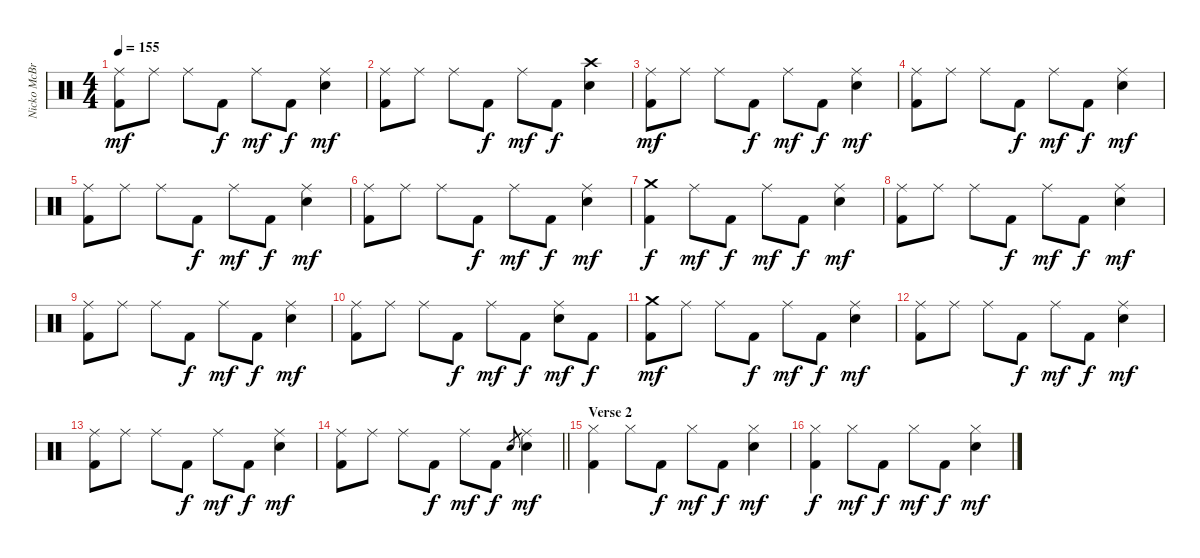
\track ("Nicko McBrain" "Nicko McBr") {instrument percussion}
\staff {score}
\articulation defaults
\ts (4 4)
\tempo 155
\clef neutral
\ks c
("Ride (middle)" "Kick (hit) 2").8{dy mf} "Ride (middle)".8 "Ride (middle)".8 "Kick (hit) 2".8{dy f} "Ride (middle)".8{dy mf} "Kick (hit) 2".8{dy f} ("Ride (middle)" "Electric Snare (hit)").4{dy mf} |
("Ride (middle)" "Kick (hit) 2").8 "Ride (middle)".8 "Ride (middle)".8 "Kick (hit) 2".8{dy f} "Ride (middle)".8{dy mf} "Kick (hit) 2".8{dy f} ("Crash high (hit)" "Electric Snare (hit)").4 |
("Ride (middle)" "Kick (hit) 2").8{dy mf} "Ride (middle)".8 "Ride (middle)".8 "Kick (hit) 2".8{dy f} "Ride (middle)".8{dy mf} "Kick (hit) 2".8{dy f} ("Ride (middle)" "Electric Snare (hit)").4{dy mf} |
("Ride (middle)" "Kick (hit) 2").8 "Ride (middle)".8 "Ride (middle)".8 "Kick (hit) 2".8{dy f} "Ride (middle)".8{dy mf} "Kick (hit) 2".8{dy f} ("Ride (middle)" "Electric Snare (hit)").4{dy mf} |
("Ride (middle)" "Kick (hit) 2").8 "Ride (middle)".8 "Ride (middle)".8 "Kick (hit) 2".8{dy f} "Ride (middle)".8{dy mf} "Kick (hit) 2".8{dy f} ("Ride (middle)" "Electric Snare (hit)").4{dy mf} |
("Ride (middle)" "Kick (hit) 2").8 "Ride (middle)".8 "Ride (middle)".8 "Kick (hit) 2".8{dy f} "Ride (middle)".8{dy mf} "Kick (hit) 2".8{dy f} ("Ride (middle)" "Electric Snare (hit)").4{dy mf} |
("Crash medium (hit)" "Kick (hit) 2").4{dy f} "Ride (middle)".8{dy mf} "Kick (hit) 2".8{dy f} "Ride (middle)".8{dy mf} "Kick (hit) 2".8{dy f} ("Ride (middle)" "Electric Snare (hit)").4{dy mf} |
("Ride (middle)" "Kick (hit) 2").8 "Ride (middle)".8 "Ride (middle)".8 "Kick (hit) 2".8{dy f} "Ride (middle)".8{dy mf} "Kick (hit) 2".8{dy f} ("Ride (middle)" "Electric Snare (hit)").4{dy mf} |
("Ride (middle)" "Kick (hit) 2").8 "Ride (middle)".8 "Ride (middle)".8 "Kick (hit) 2".8{dy f} "Ride (middle)".8{dy mf} "Kick (hit) 2".8{dy f} ("Ride (middle)" "Electric Snare (hit)").4{dy mf} |
("Ride (middle)" "Kick (hit) 2").8 "Ride (middle)".8 "Ride (middle)".8 "Kick (hit) 2".8{dy f} "Ride (middle)".8{dy mf} "Kick (hit) 2".8{dy f} ("Ride (middle)" "Electric Snare (hit)").8{dy mf} "Kick (hit) 2".8{dy f} |
("Crash medium (hit)" "Kick (hit) 2").8{dy mf} "Ride (middle)".8 "Ride (middle)".8 "Kick (hit) 2".8{dy f} "Ride (middle)".8{dy mf} "Kick (hit) 2".8{dy f} ("Ride (middle)" "Electric Snare (hit)").4{dy mf} |
("Ride (middle)" "Kick (hit) 2").8 "Ride (middle)".8 "Ride (middle)".8 "Kick (hit) 2".8{dy f} "Ride (middle)".8{dy mf} "Kick (hit) 2".8{dy f} ("Ride (middle)" "Electric Snare (hit)").4{dy mf} |
("Ride (middle)" "Kick (hit) 2").8 "Ride (middle)".8 "Ride (middle)".8 "Kick (hit) 2".8{dy f} "Ride (middle)".8{dy mf} "Kick (hit) 2".8{dy f} ("Ride (middle)" "Electric Snare (hit)").4{dy mf} |
\barLineRight lightlight
("Ride (middle)" "Kick (hit) 2").8 "Ride (middle)".8 "Ride (middle)".8 "Kick (hit) 2".8{dy f} "Ride (middle)".8{dy mf} "Kick (hit) 2".8{dy f} "Electric Snare (hit)".8{gr} ("Ride (middle)" "Electric Snare (hit)").4{dy mf} |
\section ("" "Verse 2")
("Hi-Hat (closed)" "Kick (hit) 2").4 "Hi-Hat (closed)".8 "Kick (hit) 2".8{dy f} "Hi-Hat (closed)".8{dy mf} "Kick (hit) 2".8{dy f} ("Hi-Hat (closed)" "Electric Snare (hit)").4{dy mf} |
("Hi-Hat (closed)" "Kick (hit) 2").4{dy f} "Hi-Hat (closed)".8{dy mf} "Kick (hit) 2".8{dy f} "Hi-Hat (closed)".8{dy mf} "Kick (hit) 2".8{dy f} ("Hi-Hat (closed)" "Electric Snare (hit)").4{dy mf}
